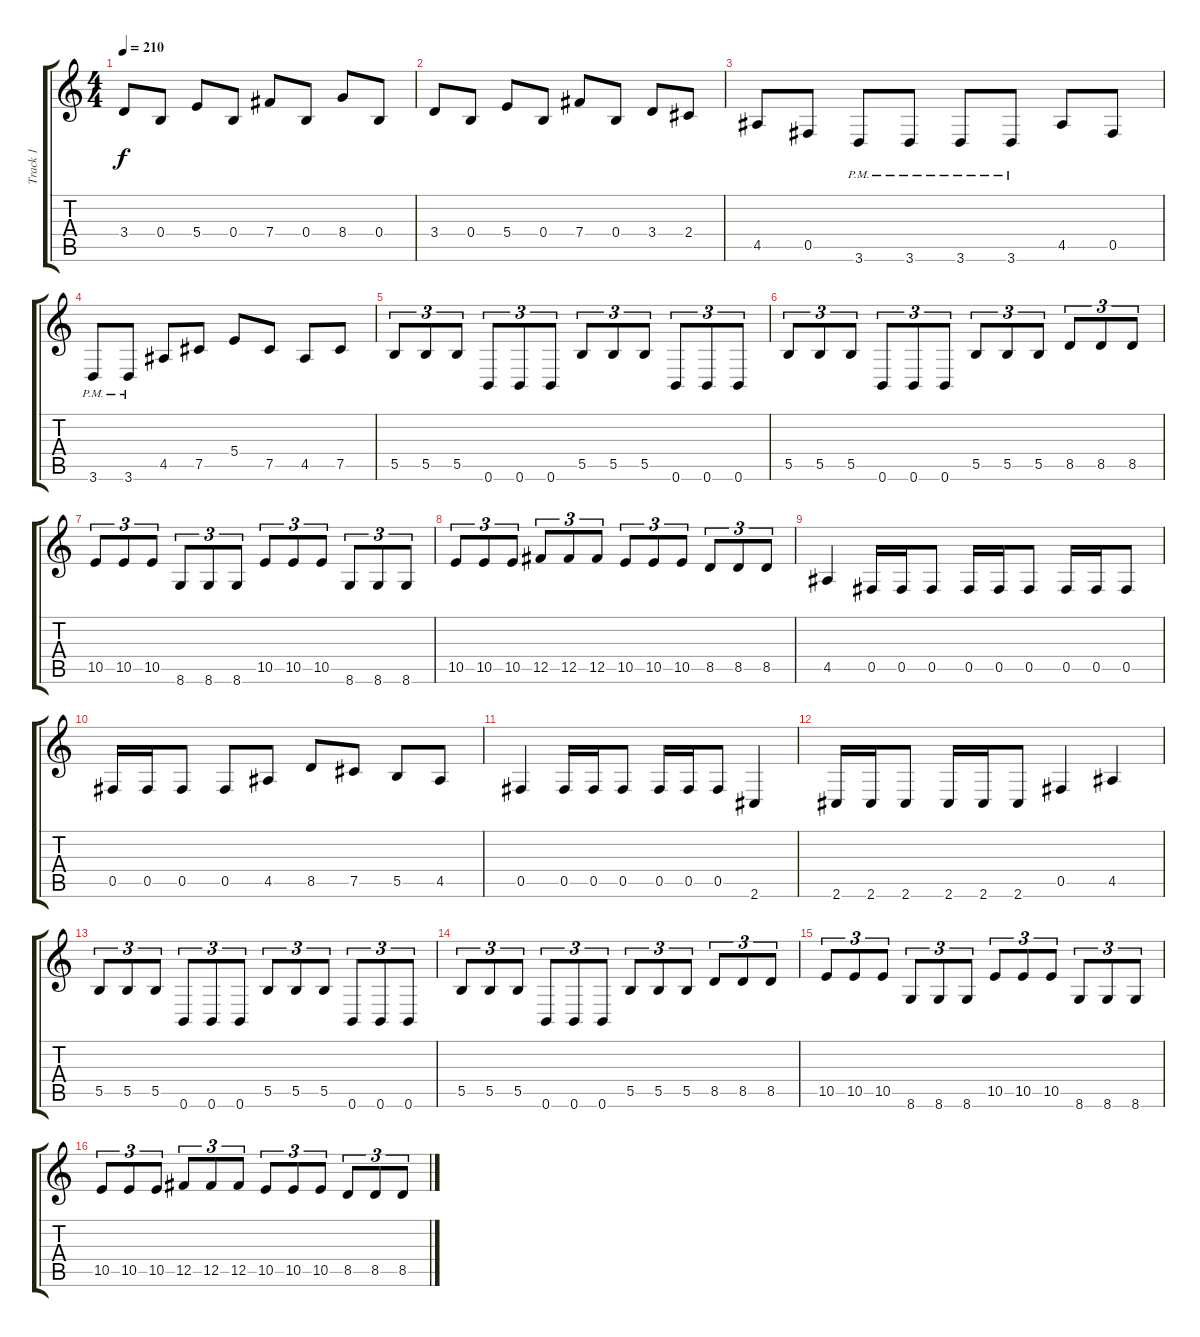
\track ("Track 1" "Track 1") {instrument distortionguitar}
\staff {score tabs}
\tuning (Db4 Ab3 E3 B2 Gb2 B1) {hide}
\ts (4 4)
\tempo 210
\clef g2
\ks c
3.4{t}.8{dy f} 0.4.8 5.4.8 0.4.8 7.4.8 0.4.8 8.4.8 0.4.8 |
3.4.8 0.4.8 5.4.8 0.4.8 7.4.8 0.4.8 3.4.8 2.4.8 |
4.5.8 0.5.8 3.6{pm}.8 3.6{pm}.8 3.6{pm}.8 3.6{pm}.8 4.5.8 0.5.8 |
3.6{pm}.8 3.6{pm}.8 4.5.8 7.5.8 5.4.8 7.5.8 4.5.8 7.5.8 |
5.5.8{tu (3 2)} 5.5.8{tu (3 2)} 5.5.8{tu (3 2)} 0.6.8{tu (3 2)} 0.6.8{tu (3 2)} 0.6.8{tu (3 2)} 5.5.8{tu (3 2)} 5.5.8{tu (3 2)} 5.5.8{tu (3 2)} 0.6.8{tu (3 2)} 0.6.8{tu (3 2)} 0.6.8{tu (3 2)} |
5.5.8{tu (3 2)} 5.5.8{tu (3 2)} 5.5.8{tu (3 2)} 0.6.8{tu (3 2)} 0.6.8{tu (3 2)} 0.6.8{tu (3 2)} 5.5.8{tu (3 2)} 5.5.8{tu (3 2)} 5.5.8{tu (3 2)} 8.5.8{tu (3 2)} 8.5.8{tu (3 2)} 8.5.8{tu (3 2)} |
10.5.8{tu (3 2)} 10.5.8{tu (3 2)} 10.5.8{tu (3 2)} 8.6.8{tu (3 2)} 8.6.8{tu (3 2)} 8.6.8{tu (3 2)} 10.5.8{tu (3 2)} 10.5.8{tu (3 2)} 10.5.8{tu (3 2)} 8.6.8{tu (3 2)} 8.6.8{tu (3 2)} 8.6.8{tu (3 2)} |
10.5.8{tu (3 2)} 10.5.8{tu (3 2)} 10.5.8{tu (3 2)} 12.5.8{tu (3 2)} 12.5.8{tu (3 2)} 12.5.8{tu (3 2)} 10.5.8{tu (3 2)} 10.5.8{tu (3 2)} 10.5.8{tu (3 2)} 8.5.8{tu (3 2)} 8.5.8{tu (3 2)} 8.5.8{tu (3 2)} |
4.5.4 0.5.16 0.5.16 0.5.8 0.5.16 0.5.16 0.5.8 0.5.16 0.5.16 0.5.8 |
0.5.16 0.5.16 0.5.8 0.5.8 4.5.8 8.5.8 7.5.8 5.5.8 4.5.8 |
0.5.4 0.5.16 0.5.16 0.5.8 0.5.16 0.5.16 0.5.8 2.6.4 |
2.6.16 2.6.16 2.6.8 2.6.16 2.6.16 2.6.8 0.5.4 4.5.4 |
5.5.8{tu (3 2)} 5.5.8{tu (3 2)} 5.5.8{tu (3 2)} 0.6.8{tu (3 2)} 0.6.8{tu (3 2)} 0.6.8{tu (3 2)} 5.5.8{tu (3 2)} 5.5.8{tu (3 2)} 5.5.8{tu (3 2)} 0.6.8{tu (3 2)} 0.6.8{tu (3 2)} 0.6.8{tu (3 2)} |
5.5.8{tu (3 2)} 5.5.8{tu (3 2)} 5.5.8{tu (3 2)} 0.6.8{tu (3 2)} 0.6.8{tu (3 2)} 0.6.8{tu (3 2)} 5.5.8{tu (3 2)} 5.5.8{tu (3 2)} 5.5.8{tu (3 2)} 8.5.8{tu (3 2)} 8.5.8{tu (3 2)} 8.5.8{tu (3 2)} |
10.5.8{tu (3 2)} 10.5.8{tu (3 2)} 10.5.8{tu (3 2)} 8.6.8{tu (3 2)} 8.6.8{tu (3 2)} 8.6.8{tu (3 2)} 10.5.8{tu (3 2)} 10.5.8{tu (3 2)} 10.5.8{tu (3 2)} 8.6.8{tu (3 2)} 8.6.8{tu (3 2)} 8.6.8{tu (3 2)} |
10.5.8{tu (3 2)} 10.5.8{tu (3 2)} 10.5.8{tu (3 2)} 12.5.8{tu (3 2)} 12.5.8{tu (3 2)} 12.5.8{tu (3 2)} 10.5.8{tu (3 2)} 10.5.8{tu (3 2)} 10.5.8{tu (3 2)} 8.5.8{tu (3 2)} 8.5.8{tu (3 2)} 8.5.8{tu (3 2)}
